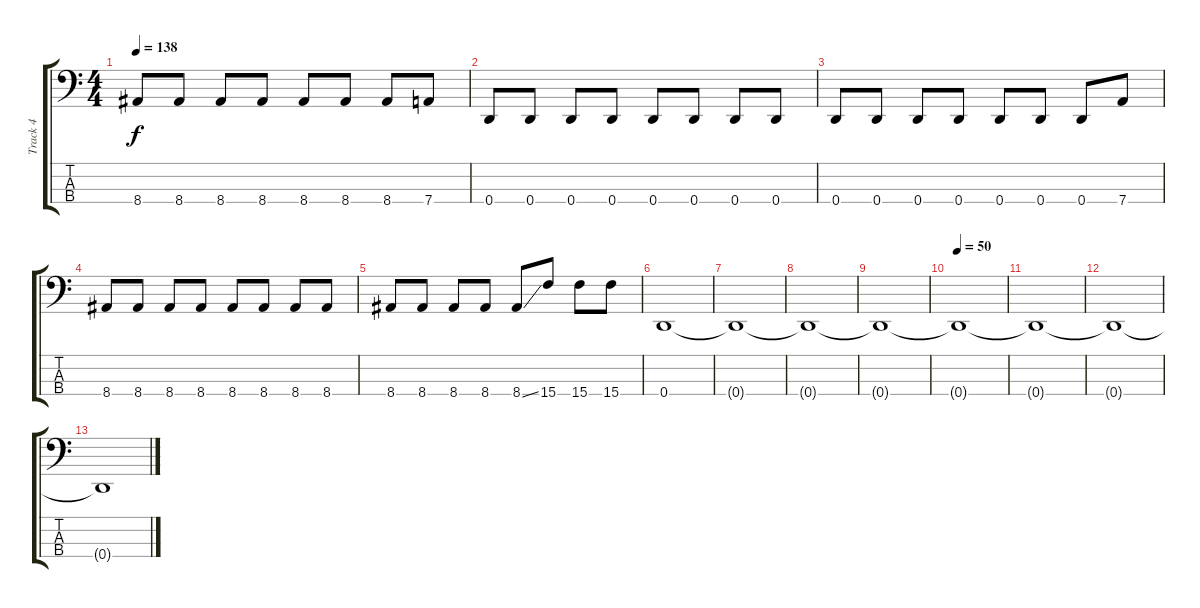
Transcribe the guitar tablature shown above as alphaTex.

\track ("Track 4" "Track 4") {instrument electricbassfinger}
\staff {score tabs}
\tuning (G2 D2 A1 D1) {hide}
\ts (4 4)
\tempo 138
\clef f4
\ks c
8.4.8{dy f} 8.4.8 8.4.8 8.4.8 8.4.8 8.4.8 8.4.8 7.4.8 |
0.4.8 0.4.8 0.4.8 0.4.8 0.4.8 0.4.8 0.4.8 0.4.8 |
0.4.8 0.4.8 0.4.8 0.4.8 0.4.8 0.4.8 0.4.8 7.4.8 |
8.4.8 8.4.8 8.4.8 8.4.8 8.4.8 8.4.8 8.4.8 8.4.8 |
8.4.8 8.4.8 8.4.8 8.4.8 8.4{ss}.8 15.4.8 15.4.8 15.4.8 |
0.4.1 |
0.4{t}.1 |
0.4{t}.1 |
0.4{t}.1 |
\tempo 50
0.4{t}.1 |
0.4{t}.1 |
0.4{t}.1 |
0.4{t}.1
